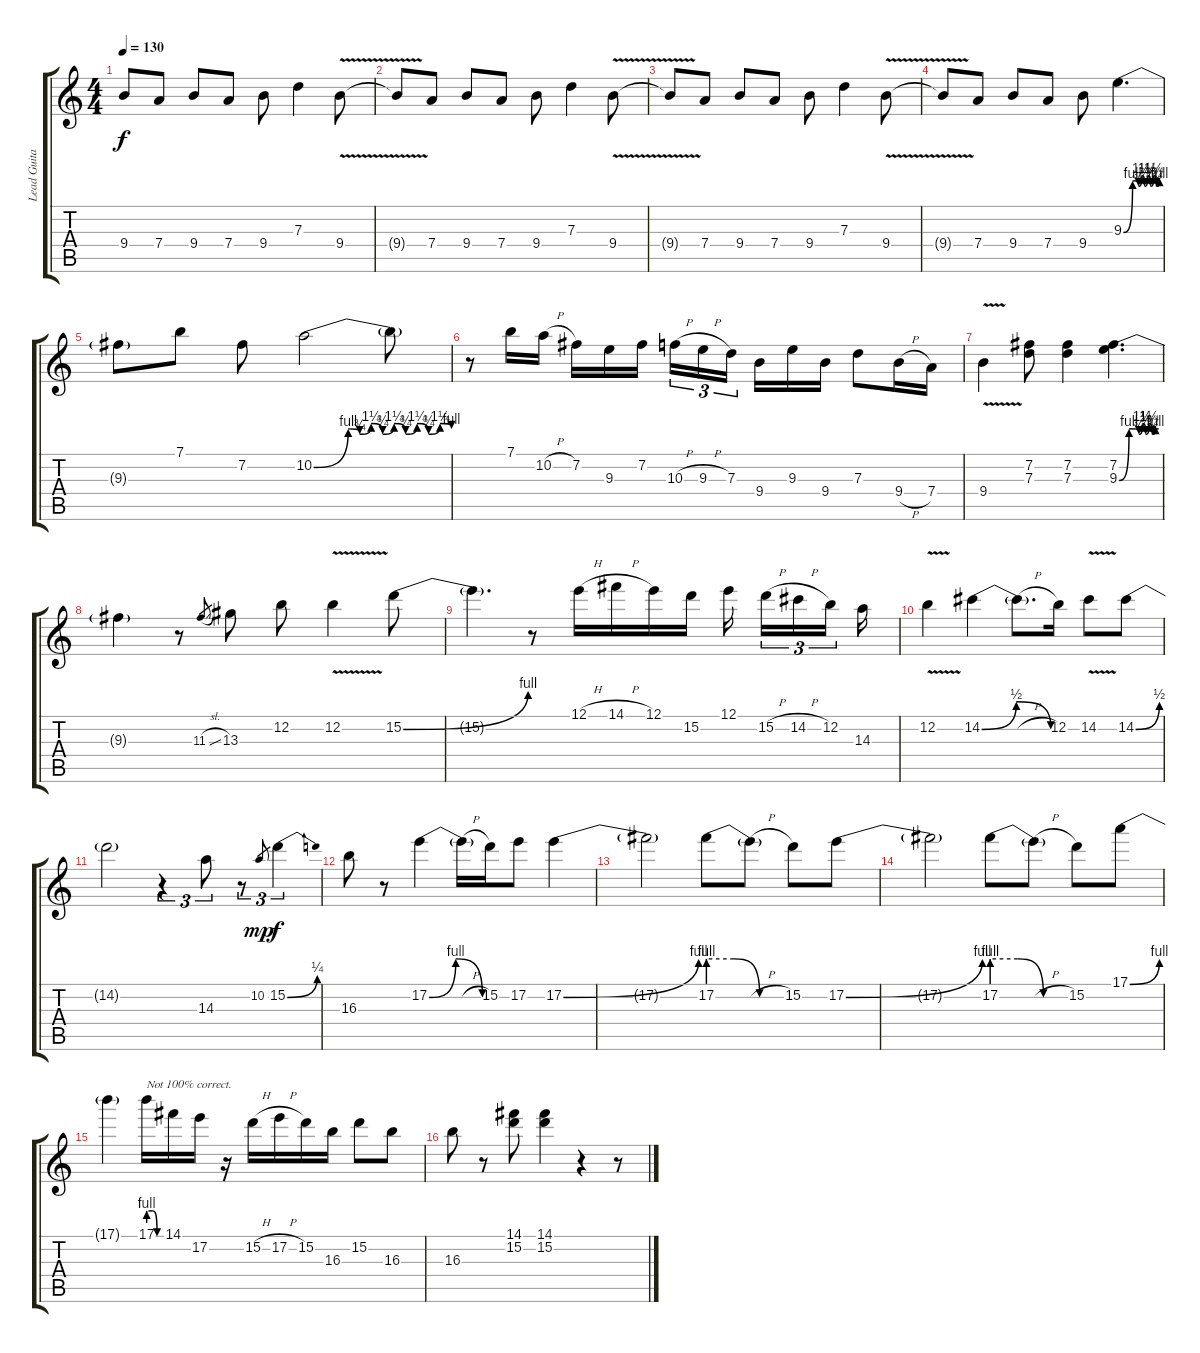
\track ("Lead Guitar" "Lead Guita") {instrument distortionguitar}
\staff {score tabs}
\tuning (E4 B3 G3 D3 A2 E2) {hide}
\ts (4 4)
\tempo 130
\clef g2
\ks c
9.4{t}.8{dy f} 7.4.8 9.4.8 7.4.8 9.4.8 7.3.4 9.4{v}.8 |
9.4{t}.8 7.4.8 9.4.8 7.4.8 9.4.8 7.3.4 9.4{v}.8 |
9.4{t}.8 7.4.8 9.4.8 7.4.8 9.4.8 7.3.4 9.4{v}.8 |
9.4{t}.8 7.4.8 9.4.8 7.4.8 9.4.8 9.3{be (custom 0 0 15 4 20 4 25 3 30 5 35 3 40 5 45 3 50 5 55 3 60 4)}.4{d} |
9.3{t}.8 7.1.8 7.2.8 10.2{be (custom 0 0 15 4 20 3 25 5 30 3 35 5 40 3 45 5 50 3 55 5 60 4)}.2 10.2{t}.8 |
r.8 7.1.16 10.2{h}.16 7.2.16 9.3.16 7.2.16 10.3{h}.16{tu (3 2)} 9.3{h}.16{tu (3 2)} 7.3.16{tu (3 2)} 9.4.16 9.3.16 9.4.16 7.3.8 9.4{h}.16 7.4.16 |
9.4{v}.4 (7.2 7.3).8 (7.2 7.3).4 (7.2 9.3{be (custom 0 0 15 4 25 4 30 3 35 5 40 3 45 5 50 3 55 4 60 4)}).4{d} |
9.3{t}.4 r.8 11.3{sl}.8{gr} 13.3.8 12.2.8 12.2{v}.4 15.2{be (bend 0 0 60 4)}.8 |
15.2{t}.4{d} r.8 12.1{h}.16 14.1{h}.16 12.1.16 15.2.16 12.1.16 15.2{h}.16{tu (3 2)} 14.2{h}.16{tu (3 2)} 12.2.16{tu (3 2)} 14.3.16 |
12.2{v}.4 14.2{be (bendrelease 0 0 15 2 45 2 60 0)}.4 14.2{h t}.8{d} 12.2.16 14.2{v}.8 14.2{be (bend 0 0 60 2)}.8 |
14.2{t}.2 r.4{tu (3 2)} 14.3.8{tu (3 2)} r.8{tu (3 2)} 10.2.8{gr dy mp} 15.2{be (bend 0 0 60 1)}.4{tu (3 2) dy f} |
16.3.8 r.8 17.2{be (bendrelease 0 0 15 4 45 4 60 0)}.4 17.2{h t}.16 15.2.16 17.2.8 17.2{be (bend 0 0 60 4)}.4 |
17.2{t}.2 17.2{be (custom 0 4 20 4 40 0 60 0)}.8 17.2{h t}.8 15.2.8 17.2{be (bend 0 0 60 4)}.8 |
17.2{t}.2 17.2{be (custom 0 4 20 4 40 0 60 0)}.8 17.2{h t}.8 15.2.8 17.1{be (bend 0 0 60 4)}.8 |
17.1{t}.4 17.1{be (custom 0 4 20 4 40 0 60 0)}.16{txt "Not 100% correct."} 14.1.16 17.2.16 r.16 15.2{h}.16 17.2{h}.16 15.2.16 16.3.16 15.2.8 16.3.8 |
16.3.8 r.8 (14.1 15.2).8 (14.1 15.2).4 r.4 r.8
